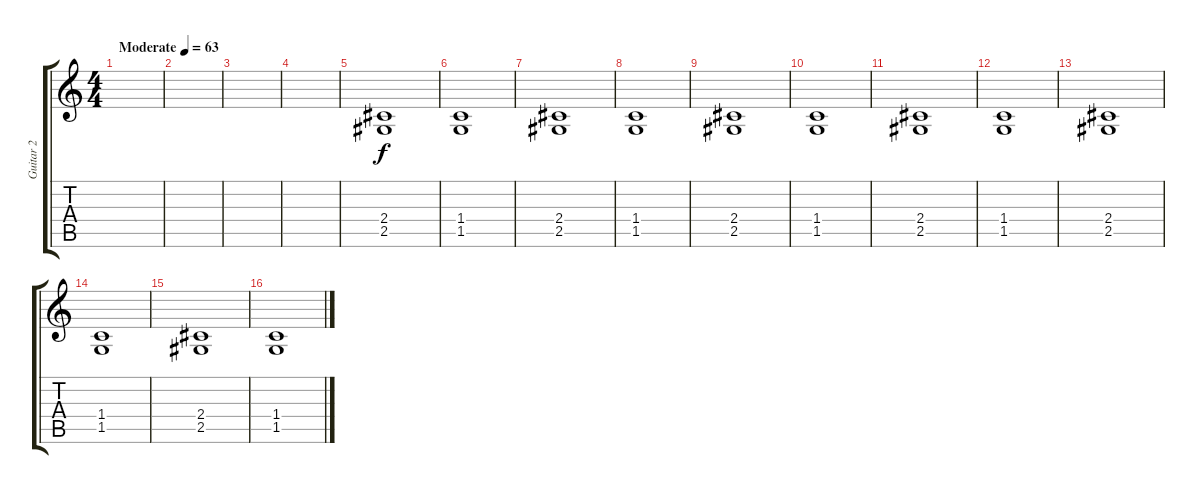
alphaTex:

\track ("Guitar 2" "Guitar 2") {instrument distortionguitar}
\staff {score tabs}
\tuning (Db4 Ab3 E3 B2 Gb2 Db2) {hide}
\ts (4 4)
\tempo (63 "Moderate")
\clef g2
\ks c
|
|
|
|
(2.4 2.5).1 |
(1.4 1.5).1 |
(2.4 2.5).1 |
(1.4 1.5).1 |
(2.4 2.5).1 |
(1.4 1.5).1 |
(2.4 2.5).1 |
(1.4 1.5).1 |
(2.4 2.5).1 |
(1.4 1.5).1 |
(2.4 2.5).1 |
(1.4 1.5).1
